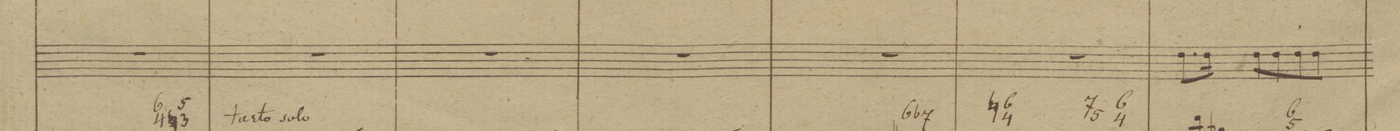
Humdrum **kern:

**kern
*I"Corni in F
*clefG2
*k[b-]
*M3/4
2.r
=28
2.r
=29
2.r
=30
2.r
=31
2.r
=32
2.r
=33
8.g\L
16g\Jk
8g\L
8g\
8g\
8g\J
=34
*-
